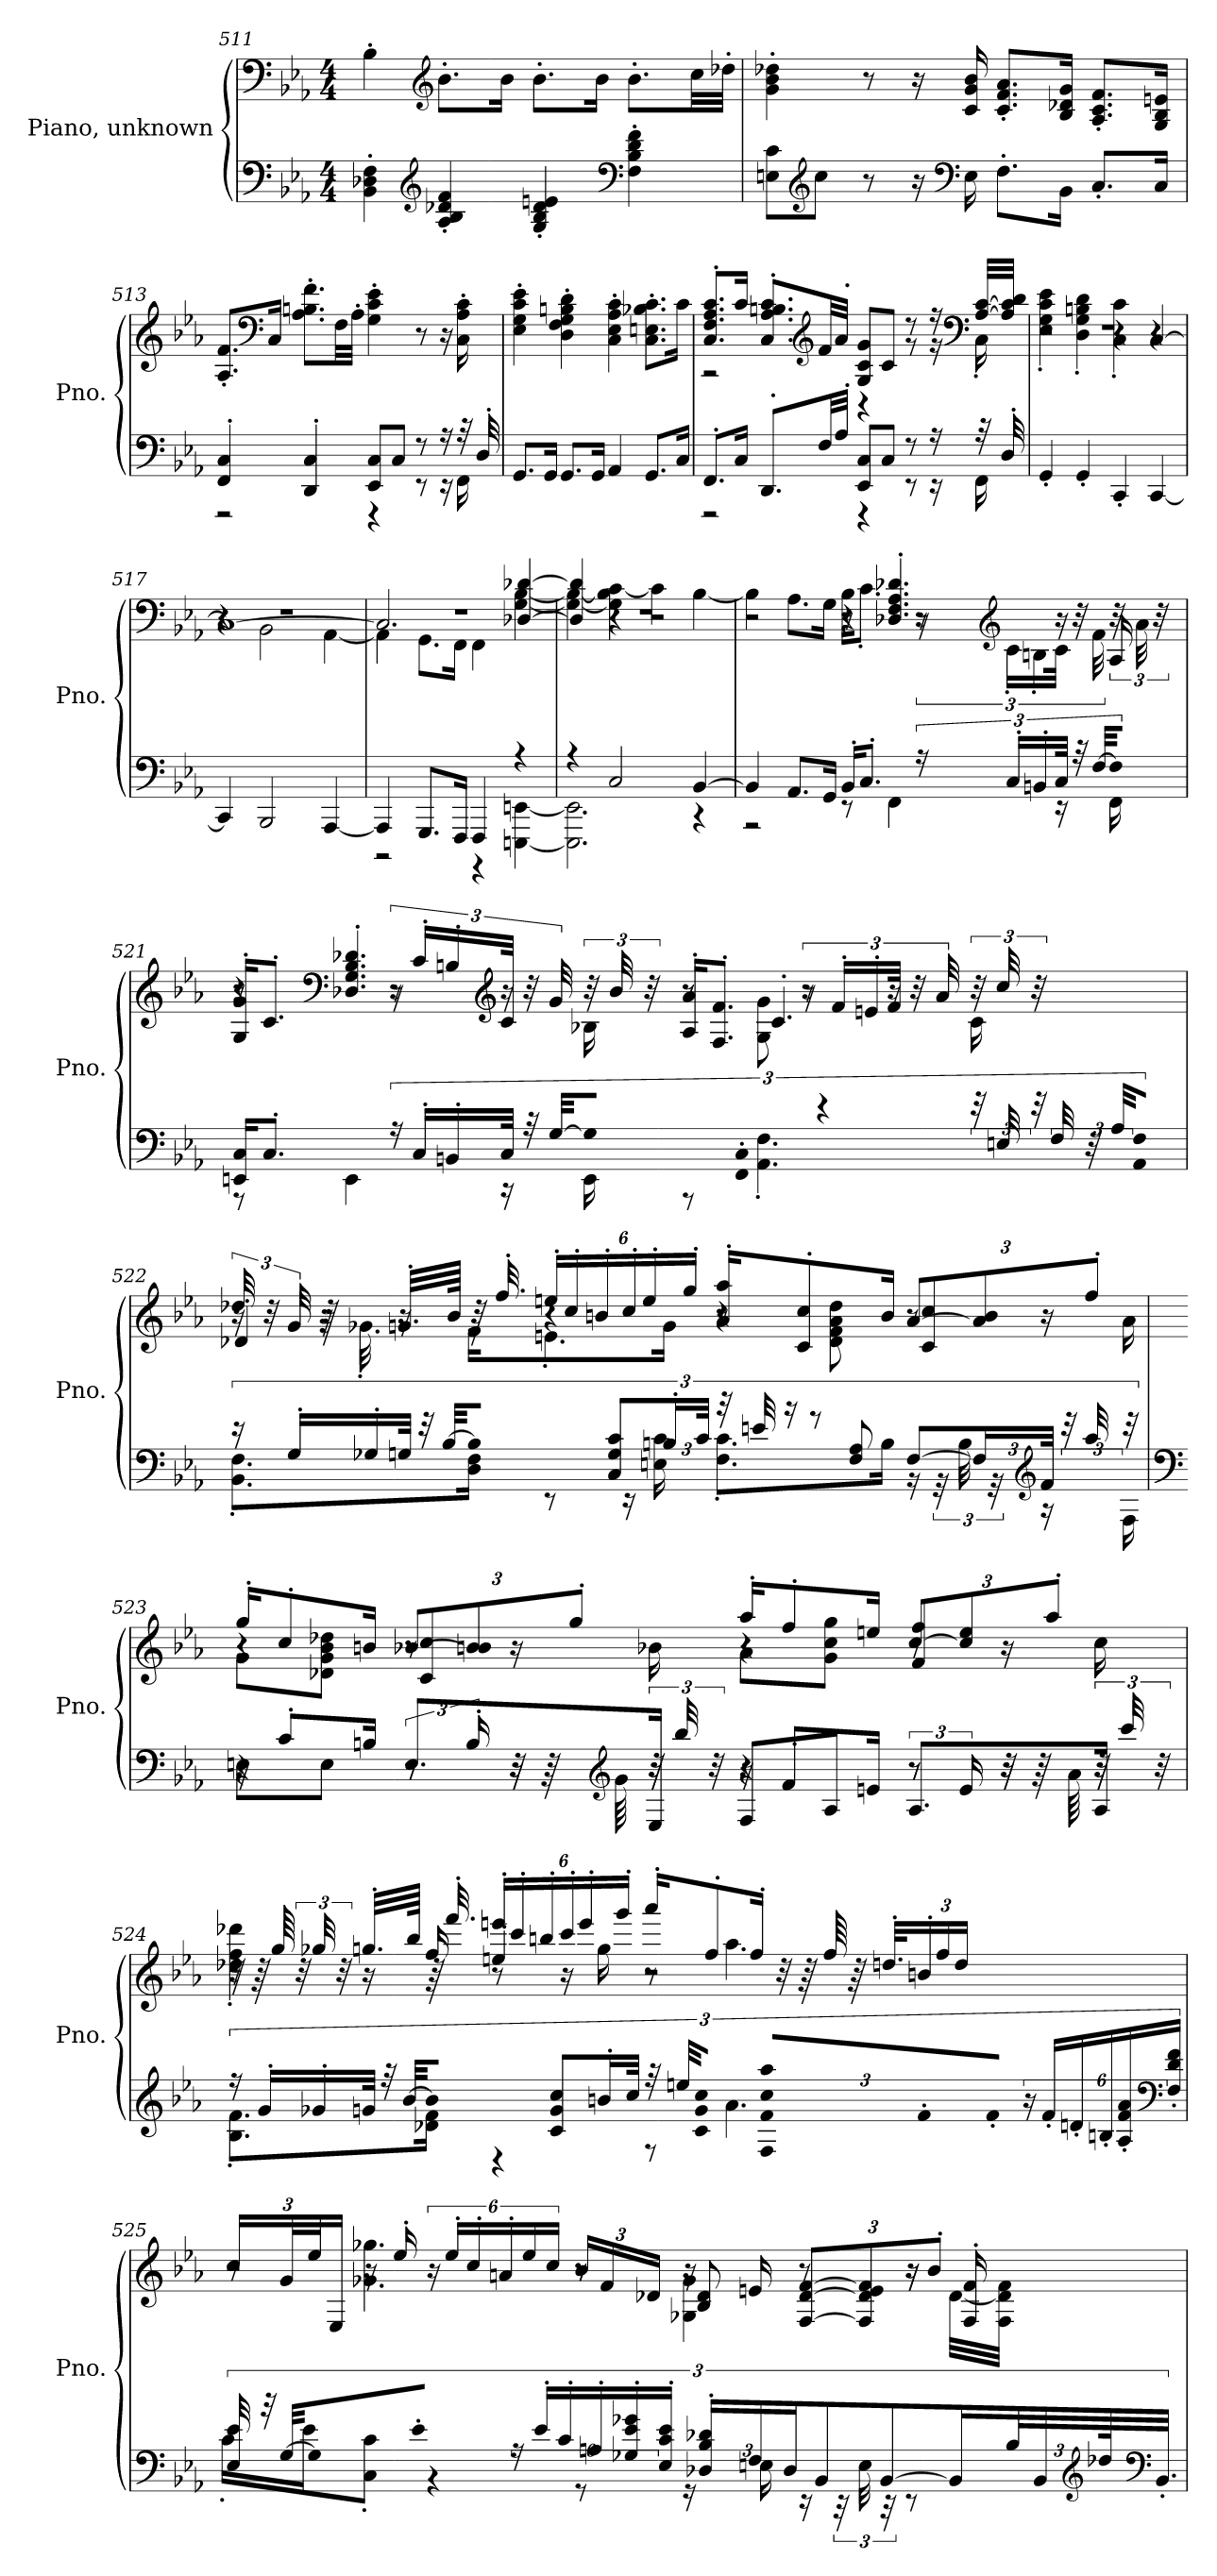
**kern	**kern
*part1	*part1
*staff2	*staff1
*I"Piano, unknown	*
*I'Pno.	*
!!LO:LB:g=z
*clefF4	*clefF4
*k[b-e-a-]	*k[b-e-a-]
*M4/4	*M4/4
=511	=511
4BB-\' 4D-X\' 4F\'	4B-'\
*clefG2	*clefG2
4A-/' 4B-/' 4d-X/' 4f/'	8.b-'\L
.	16b-\Jk
4G/' 4B-/' 4d-/' 4en/'	8.b-'\L
.	16b-\Jk
*clefF4	*
4F\' 4B-\' 4d-\' 4f\'	8.b-'\L
.	32cc\LL
.	32dd-X'\JJJ
=512	=512
8En\ 8c\L	4g\' 4b-\' 4dd-X\'
*clefG2	*
8cc\J	.
8r	8r
16r	16r
*clefF4	*
16E\	16c/ 16g/ 16b-/
8.F'\L	8.c/' 8.f/' 8.a-/'L
16BB-\Jk	16B-/ 16d-X/ 16g/Jk
8.C'/L	8.A-/' 8.c/' 8.f/'L
16C/Jk	16G/ 16B-/ 16en/Jk
!!LO:LB:g=z
=513	=513
*^	*
4FF/' 4C/'	2r	8.A-/' 8.f/'L
*	*	*clefF4
.	.	16C/Jk
4DD/' 4C/'	.	8.A-\' 8.Bn\' 8.f\'L
.	.	32F\LL
.	.	32A-'\JJJ
8EE-/ 8C/L	4r	4G\' 4c\' 4e-\'
8C/J	.	.
8r	8r	8r
16r	16r	16r
32r	16FF\	16C\' 16A-\' 16c\'
32D'/	.	.
*v	*v	*
=514	=514
8.GG/L	4E-\' 4G\' 4c\' 4e-\'
16GG/Jk	.
8.GG/L	4D\' 4F\' 4G\' 4Bn\' 4d\'
16GG/Jk	.
4AA-/	4C\' 4E-\' 4A-\' 4c\'
8.GG/L	8.C\' 8.En\' 8.B-X\' 8.c\'L
16C/Jk	16c\Jk
!!LO:LB:g=z
=515	=515
*^	*^
8.FF'/L	2r	8.C/' 8.F/' 8.A-/' 8.c/'L	2r
16C/Jk	.	16c/Jk	.
8.DD'/L	.	8.C/' 8.A-/' 8.Bn/' 8.c/'L	.
*	*	*clefG2	*
32F/LL	.	32f/LL	.
32A-'/JJJ	.	32a-'/JJJ	.
8EE-/ 8C/L	4r	8G/ 8c/ 8g/L	4r
8C/J	.	8c/J	.
8r	8r	8r	8r
16r	16r	16r	16r
*	*	*clefF4	*
32r	16FF\	[32A-/ [32c/LLL	16C'\
32D'/	.	32A-/] 32c/] 32d/JJJ	.
*v	*v	*	*
=516	=516	=516
*	*	*^
4GG'/	1r	4E-\' 4G\' 4c\' 4e-\'	2r
4GG'/	.	4D\' 4G\' 4Bn\' 4d\'	.
4CC'/	.	4C\' 4c\'	4r
[4CC/	.	4r	[4C/
=517	=517	=517	=517
4CC/]	1r	4r	1C_
2BBB-/	.	2BB-\	.
[4AAA-/	.	[4AA-\	.
=518	=518	=518	=518
*^	*	*	*
4AAA-/]	2r	1r	4AA-\]	2.C/]
8.GGG/L	.	.	8.GG\L	.
16FFF/Jk	.	.	16FF\Jk	.
4FFF/	4r	.	4FF\	.
4r	[4EEEn\ [4EEn\	.	[4G\ [4B-\	[4D-X/ [4d-X/
!!LO:LB:g=z	!!	!!
=519	=519	=519	=519	=519
4r	2.EEE\] 2.EE\]	1r	4G\_ 4B-\_	4D-/] 4d-/]
2C/	.	.	4G\] 4B-\] [4c\	4r
.	.	.	4c\]	2r
[4BB-/	4r	.	[4B-\	.
=520	=520	=520	=520	=520
4BB-/]	2r	2r	4B-\]	2r
8.AA-/L	.	.	8.A-\L	.
16GG/Jk	.	.	16G\Jk	.
16BB-'/KL	8r	4r	16B-\KL	8r
8.C'/J	.	.	8.c'\J	.
.	4FF\	.	.	4.D-X/' 4.F/' 4.A-/' 4.d-X/'
24r	.	8r	24r	.
*	*	*clefG2	*	*
24C'/LL	.	.	24c'\LL	.
24BBn'/	.	.	24Bn'\	.
48C/JJk	16r	16r	48c\JJk	.
48r	.	.	48r	.
[48F/KLL	.	.	48f\	.
16F/JJ]	16FF\	16A-/	48r	.
.	.	.	48a-\	.
.	.	.	48r	.
!!LO:LB:g=z	!!	!!
=521	=521	=521	=521	=521
16EEn/ 16C/KL	8r	16G/' 16g/'KL	4r	8r
8.C'/J	.	8.c'/J	.	.
*	*	*clefF4	*	*
.	4EE\	.	.	4.D-X/' 4.G/' 4.B-/' 4.d-X/'
24r	.	24r	8r	.
24C'/LL	.	24c'/LL	.	.
24BBn'/	.	24Bn'/	.	.
*	*	*clefG2	*	*
48C/JJk	16r	48c/JJk	16r	.
48r	.	48r	.	.
[48G/KLL	.	48g/	.	.
16G/JJ]	16EE\	48r	16B-X\	.
.	.	48b-/	.	.
.	.	48r	.	.
4FF/' 4C/'	8r	16A-/' 16a-/'KL	8r	8r
.	.	8.F/' 8.f/'J	.	.
.	4.AA-\' 4.F\'	.	8G\ 8g\	4.c'/
16r	.	24r	8r	.
.	.	24f'/LL	.	.
48r	.	.	.	.
48En/	.	24en'/	.	.
48r	.	.	.	.
48F/	.	48f/JJk	16r	.
48r	.	48r	.	.
48A-/KLL	.	48a-/	.	.
16AA-/ 16F/JJ	.	48r	16c\	.
.	.	48cc/	.	.
.	.	48r	.	.
!!LO:PB:g=z	!!	!!
=522	=522	=522	=522	=522
24r	8.BB-\' 8.F\'L	48dd-X/	16r	4d-X'/
.	.	48r	.	.
24G'/LL	.	48g/	.	.
.	.	16r	64r	.
.	.	.	32.g-X'\	.
24G-X'/	.	.	.	.
48Gn/JJk	.	32.gn'/LLL	16r	.
48r	.	.	.	.
[48B-/KLL	.	.	.	.
.	.	64b-/JJJk	.	.
16B-/JJ]	16D\ 16F\Jk	64r	16f\KL	.
.	.	32.ff'/	.	.
*Xbrackettup	*	*Xbrackettup	*	*
12C/ 12G/ 12c/L	8r	24een'/LL	8.en'\	4r
.	.	24cc'/	.	.
24Bn'/L	.	24bn'/	.	.
*brackettup	*	*	*	*
48c/JJk	16r	24cc'/	.	.
48r	.	.	.	.
48en/	.	24ee'/	.	.
16r	16En\ 16c\	.	16g\Jk	.
.	.	24gg'/JJ	.	.
8r	8.F\' 8.c\'L	16a-/' 16aa-/'KL	8r	4r
.	.	8c/' 8cc/'	.	.
8F/ 8A-/	.	.	8d-\ 8f\ 8a-\ 8dd-\	.
.	16B\Jk	16b/Jk	.	.
[8F/L	16r	[12a-/L	8r	4c/ 4cc/
.	48r	.	.	.
.	48B\	12a-/] 12b/	.	.
.	48r	.	.	.
*Xbrackettup	*	*	*	*
24F/L]	16r	.	16r	.
*clefG2	*	*	*	*
48f/JJk	.	12ff'/J	.	.
*brackettup	*	*	*	*
48r	16F\	.	16a-\	.
48aa-/	.	.	.	.
48r	.	.	.	.
*v	*v	*	*	*
!!LO:LB:g=z	!!	!!
=523	=523	=523	=523
*clefF4	*	*	*
*^	*	*	*
*	*^	*	*	*
16r	8En\L	4r	16gg'/KL	8g\L	4r
8c'/L	.	.	8cc'/	.	.
.	8E\J	.	.	8d-X\ 8g\ 8b-\ 8dd-X\J	.
16Bn/Jk	.	.	16bn/Jk	.	.
12r	8r	8.E/L	[12b-X/L	8r	4c/ 4cc/
24B'/	.	.	12b-/] 12bn/	.	.
16r	32r	.	.	16r	.
.	64r	.	.	.	.
.	.	.	12gg'/J	.	.
*clefG2	*	*	*	*	*
.	64g\	.	.	.	.
48r	16r	16E/Jk	.	16b-X\	.
48bb-/	.	.	.	.	.
48r	.	.	.	.	.
16r	4r	8F/L	16aa-'/KL	8a-\L	4r
8f'/L	.	.	8ff'/	.	.
.	.	8A-/J	.	8g\ 8cc\ 8gg\J	.
16en/Jk	.	.	16een/Jk	.	.
12r	8r	8.A-/L	[12cc/L	8r	4f/ 4ff/
24e'/	.	.	12cc/] 12ee/	.	.
16r	32r	.	.	16r	.
.	64r	.	.	.	.
.	.	.	12aa-'/J	.	.
.	64a-\	.	.	.	.
48r	16r	16A-/Jk	.	16cc\	.
48ccc/	.	.	.	.	.
48r	.	.	.	.	.
*	*v	*v	*	*	*
!!LO:LB:g=z	!!	!!
=524	=524	=524	=524	=524
24r	8.B-\' 8.f\'L	32r	4dd-X\' 4ff\' 4ddd-X\'	8r
.	.	64r	.	.
24g'/LL	.	.	.	.
.	.	64gg/	.	.
*	*	*brackettup	*	*
.	.	48r	.	.
24g-X'/	.	48gg-X/	.	.
.	.	48r	.	.
48gn/JJk	.	32.ggn'/LLL	.	16r
48r	.	.	.	.
[48b-/KLL	.	.	.	.
.	.	64bb-/JJJk	.	.
16b-/JJ]	16d-X\ 16f\Jk	64r	.	16ff/
.	.	32.fff'/	.	.
*Xbrackettup	*	*Xbrackettup	*	*
12c/ 12g/ 12cc/L	4r	24eeen'/LL	8r	4een'/
.	.	24ccc'/	.	.
24bn'/L	.	24bbn'/	.	.
*brackettup	*	*	*	*
48cc/JJk	.	24ccc'/	16r	.
48r	.	.	.	.
48een/KLL	.	24eee'/	.	.
16c/ 16g/ 16cc/JJ	.	.	16gg\	.
.	.	24ggg'/JJ	.	.
16F/ 16f/ 16cc/ 16aa-/KL	8r	16aaa-'/KL	8r	2r
8f'/	.	8ff'/	.	.
.	4.a-\	.	4.aa-\	.
16f'/Jk	.	16ff'/Jk	.	.
24r	.	32r	.	.
.	.	64r	.	.
24f'/LL	.	.	.	.
.	.	64ff/	.	.
.	.	64r	.	.
.	.	32.ddn'/KLL	.	.
24dn'/	.	.	.	.
*Xbrackettup	*	*	*	*
24Bn'/	.	24bn'/	.	.
24A-/' 24f/' 24a-/'	.	24ff/	.	.
*clefF4	*	*	*	*
24F/' 24d/' 24f/'JJ	.	24dd/JJ	.	.
!!LO:LB:g=z	!!	!!
=525	=525	=525	=525	=525
*brackettup	*	*	*	*
48E-/ 48e-/	16c'\LL	24cc/LL	8r	2r
48r	.	.	.	.
[48G/KKL	.	48g/L	.	.
8G/]	16e-\J	48ee-/J	.	.
.	.	24E-/JJ	.	.
.	8C\' 8c\'J	16r	4.g-X\ 4.gg-X\	.
16e-'/Jk	.	16ee-'/	.	.
*	*	*brackettup	*	*
24r	4r	24r	.	.
24e-'/LL	.	24ee-'/LL	.	.
24c'/	.	24cc'/	.	.
*Xbrackettup	*	*Xbrackettup	*	*
24An'/	.	24an'/	.	.
24G-X/' 24e-/' 24g-X/'	.	24ee-/	.	.
24E-/' 24c/' 24e-/'JJ	.	24cc/JJ	.	.
24D-X/' 24B-/' 24d-X/'LL	8r	24b-/LL	8r	8r
24F/	.	24f/	.	.
24D-/J	.	24d-X/JJ	.	.
8BB-/	16r	16r	4G-X\ 4g-\	8B-/ 8d-/
.	16En\	16en/	.	.
[8BB-/	16r	[12F/ [12d-/ [12f/L	.	8r
*	*brackettup	*	*	*
.	48r	.	.	.
.	48E\	12F/] 12d-/] 12e/ 12f/]	.	.
.	48r	.	.	.
*Xbrackettup	*	*	*	*
24BB-/L]	8r	.	16r	16r
48B-/L	.	12b-'/J	.	.
48BB-/	.	.	[32d-\LLL	16F/' 16f/'
*clefG2	*	*	*	*
96dd-X/K	.	.	.	.
*clefF4	*	*	*	*
48.BB-'/JJJ	.	.	32F\ 32d-\] 32f\JJJ	.
*v	*v	*	*	*
*	*v	*v	*v
=	=
*-	*-
